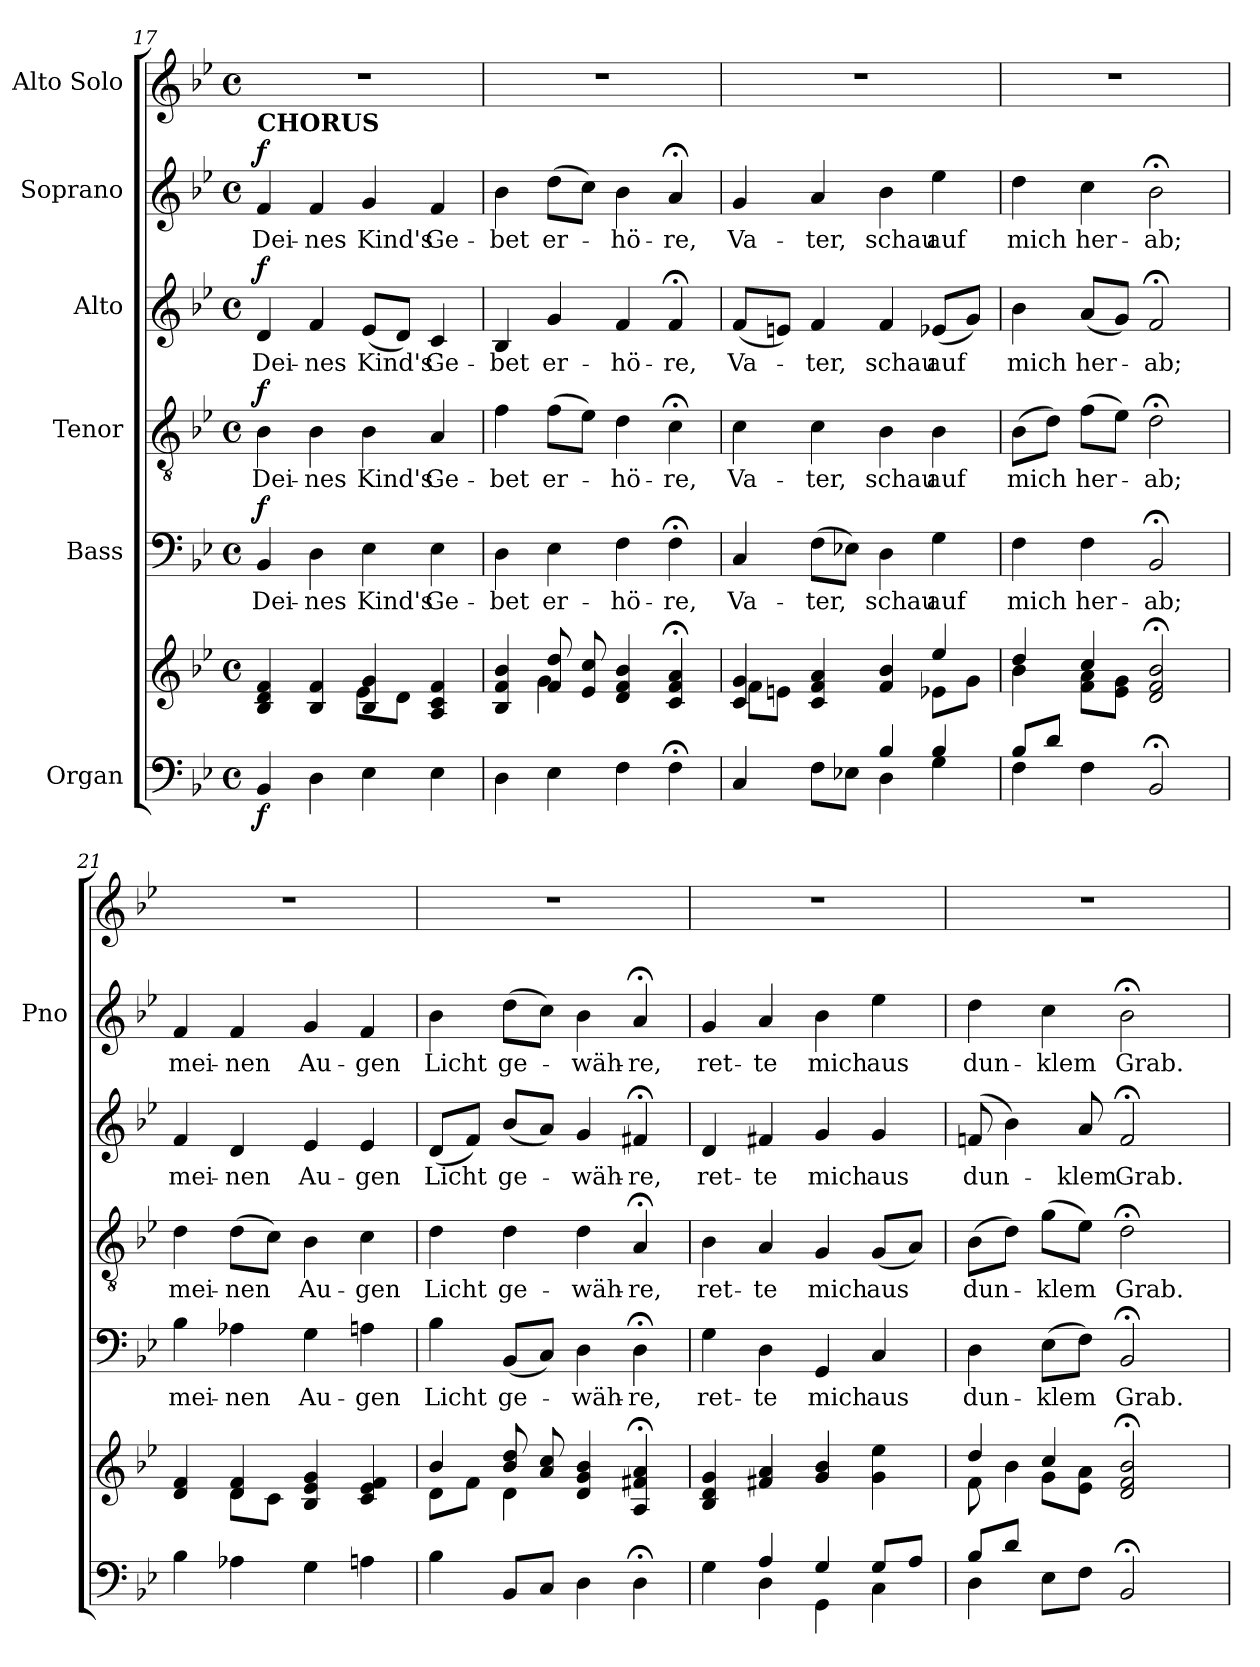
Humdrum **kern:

**kern	**kern	**dynam	**kern	**text	**dynam	**kern	**text	**dynam	**kern	**text	**dynam	**kern	**text	**dynam	**kern
*part6	*part6	*part6	*part5	*part5	*part5	*part4	*part4	*part4	*part3	*part3	*part3	*part2	*part2	*part2	*part1
*staff7	*staff6	*staff6/7	*staff5	*staff5	*staff5	*staff4	*staff4	*staff4	*staff3	*staff3	*staff3	*staff2	*staff2	*staff2	*staff1
*I"Organ	*	*	*I"Bass	*	*	*I"Tenor	*	*	*I"Alto	*	*	*I"Soprano	*	*	*I"Alto Solo
*	*	*	*	*	*	*	*	*	*	*	*	*I'Pno	*	*	*
!!LO:PB:g=z
*clefF4	*clefG2	*	*clefF4	*	*	*clefGv2	*	*	*clefG2	*	*	*clefG2	*	*	*clefG2
*k[b-e-]	*k[b-e-]	*	*k[b-e-]	*	*	*k[b-e-]	*	*	*k[b-e-]	*	*	*k[b-e-]	*	*	*k[b-e-]
*B-:	*B-:	*	*B-:	*	*	*B-:	*	*	*B-:	*	*	*B-:	*	*	*B-:
*M4/4	*M4/4	*	*M4/4	*	*	*M4/4	*	*	*M4/4	*	*	*M4/4	*	*	*M4/4
*met(c)	*met(c)	*	*met(c)	*	*	*met(c)	*	*	*met(c)	*	*	*met(c)	*	*	*met(c)
=17	=17	=17	=17	=17	=17	=17	=17	=17	=17	=17	=17	=17	=17	=17	=17
*	*^	*	*	*	*	*	*	*	*	*	*	*	*	*	*
!	!	!	!	!	!	!	!	!	!	!	!	!	!LO:TX:a:B:t=CHORUS	!	!	!
!	!	!	!LO:DY:b=2	!	!LO:LY:b	!LO:DY:b	!	!LO:LY:b	!LO:DY:b	!	!LO:LY:b	!LO:DY:b	!	!LO:LY:b	!LO:DY:b	!
4BB-/	4B-/ 4d/ 4f/	2ryy	f	4BB-/	Dei-	f	4B-\	Dei-	f	4d/	Dei-	f	4f/	Dei-	f	1r
!	!	!	!	!	!LO:LY:b	!	!	!LO:LY:b	!	!	!LO:LY:b	!	!	!LO:LY:b	!	!
4D\	4B-/ 4f/	.	.	4D\	-nes	.	4B-\	-nes	.	4f/	-nes	.	4f/	-nes	.	.
!	!	!	!	!	!LO:LY:b	!	!	!LO:LY:b	!	!	!LO:LY:b	!	!	!LO:LY:b	!	!
4E-\	4B-/ 4g/	8e-\L	.	4E-\	Kind's	.	4B-\	Kind's	.	(<8e-/L	Kind's	.	4g/	Kind's	.	.
.	.	8d\J	.	.	.	.	.	.	.	8d/J)	.	.	.	.	.	.
!	!	!	!	!	!LO:LY:b	!	!	!LO:LY:b	!	!	!LO:LY:b	!	!	!LO:LY:b	!	!
4E-\	4A/ 4c/ 4f/	4ryy	.	4E-\	Ge-	.	4A/	Ge-	.	4c/	Ge-	.	4f/	Ge-	.	.
=18	=18	=18	=18	=18	=18	=18	=18	=18	=18	=18	=18	=18	=18	=18	=18	=18
!	!	!	!	!	!LO:LY:b	!	!	!LO:LY:b	!	!	!LO:LY:b	!	!	!LO:LY:b	!	!
4D\	4B-/ 4f/ 4b-/	4ryy	.	4D\	-bet	.	4f\	-bet	.	4B-/	-bet	.	4b-\	-bet	.	1r
!	!	!	!	!	!LO:LY:b	!	!	!LO:LY:b	!	!	!LO:LY:b	!	!	!LO:LY:b	!	!
4E-\	8f/ 8dd/	4g\	.	4E-\	er-	.	(>8f\L	er-	.	4g/	er-	.	(>8dd\L	er-	.	.
.	8e-/ 8cc/	.	.	.	.	.	8e-\J)	.	.	.	.	.	8cc\J)	.	.	.
!	!	!	!	!	!LO:LY:b	!	!	!LO:LY:b	!	!	!LO:LY:b	!	!	!LO:LY:b	!	!
4F\	4d/ 4f/ 4b-/	2ryy	.	4F\	-hö-	.	4d\	-hö-	.	4f/	-hö-	.	4b-\	-hö-	.	.
!	!	!	!	!	!LO:LY:b	!	!	!LO:LY:b	!	!	!LO:LY:b	!	!	!LO:LY:b	!	!
4F;<\	4c/;< 4f/;< 4a/;<	.	.	4F;<\	-re,	.	4c;<\	-re,	.	4f;</	-re,	.	4a;</	-re,	.	.
=19	=19	=19	=19	=19	=19	=19	=19	=19	=19	=19	=19	=19	=19	=19	=19	=19
*^	*	*	*	*	*	*	*	*	*	*	*	*	*	*	*	*
!	!	!	!	!	!	!LO:LY:b	!	!	!LO:LY:b	!	!	!LO:LY:b	!	!	!LO:LY:b	!	!
4C/	2ryy	4c/ 4g/	8f\L	.	4C/	Va-	.	4c\	Va-	.	(<8f/L	Va-	.	4g/	Va-	.	1r
.	.	.	8en\J	.	.	.	.	.	.	.	8en/J)	.	.	.	.	.	.
!	!	!	!	!	!	!LO:LY:b	!	!	!LO:LY:b	!	!	!LO:LY:b	!	!	!LO:LY:b	!	!
8F\L	.	4c/ 4f/ 4a/	2ryy	.	(>8F\L	-ter,	.	4c\	-ter,	.	4f/	-ter,	.	4a/	-ter,	.	.
8E-X\J	.	.	.	.	8E-X\J)	.	.	.	.	.	.	.	.	.	.	.	.
!	!	!	!	!	!	!LO:LY:b	!	!	!LO:LY:b	!	!	!LO:LY:b	!	!	!LO:LY:b	!	!
4D\	4B-/	4f/ 4b-/	.	.	4D\	schau	.	4B-\	schau	.	4f/	schau	.	4b-\	schau	.	.
!	!	!	!	!	!	!LO:LY:b	!	!	!LO:LY:b	!	!	!LO:LY:b	!	!	!LO:LY:b	!	!
4G\	4B-/	4ee-/	8e-X\L	.	4G\	auf	.	4B-\	auf	.	(<8e-X/L	auf	.	4ee-\	auf	.	.
.	.	.	8g\J	.	.	.	.	.	.	.	8g/J)	.	.	.	.	.	.
=20	=20	=20	=20	=20	=20	=20	=20	=20	=20	=20	=20	=20	=20	=20	=20	=20	=20
!	!	!	!	!	!	!LO:LY:b	!	!	!LO:LY:b	!	!	!LO:LY:b	!	!	!LO:LY:b	!	!
4F\	8B-/L	4dd/	4b-\	.	4F\	mich	.	(>8B-\L	mich	.	4b-\	mich	.	4dd\	mich	.	1r
.	8d/J	.	.	.	.	.	.	8d\J)	.	.	.	.	.	.	.	.	.
!	!	!	!	!	!	!LO:LY:b	!	!	!LO:LY:b	!	!	!LO:LY:b	!	!	!LO:LY:b	!	!
4F\	2.ryy	4cc/	8f\ 8a\L	.	4F\	her-	.	(>8f\L	her-	.	(<8a/L	her-	.	4cc\	her-	.	.
.	.	.	8e-\ 8g\J	.	.	.	.	8e-\J)	.	.	8g/J)	.	.	.	.	.	.
!	!	!	!	!	!	!LO:LY:b	!	!	!LO:LY:b	!	!	!LO:LY:b	!	!	!LO:LY:b	!	!
2BB-;</	.	2d/;< 2f/;< 2b-/;<	2ryy	.	2BB-;</	-ab;	.	2d;<\	-ab;	.	2f;</	-ab;	.	2b-;<\	-ab;	.	.
*v	*v	*	*	*	*	*	*	*	*	*	*	*	*	*	*	*	*
!!LO:PB:g=z
=21	=21	=21	=21	=21	=21	=21	=21	=21	=21	=21	=21	=21	=21	=21	=21	=21
!	!	!	!	!	!LO:LY:b	!	!	!LO:LY:b	!	!	!LO:LY:b	!	!	!LO:LY:b	!	!
4B-\	4d/ 4f/	4ryy	.	4B-\	mei-	.	4d\	mei-	.	4f/	mei-	.	4f/	mei-	.	1r
!	!	!	!	!	!LO:LY:b	!	!	!LO:LY:b	!	!	!LO:LY:b	!	!	!LO:LY:b	!	!
4A-X\	4d/ 4f/	8d\L	.	4A-X\	-nen	.	(>8d\L	-nen	.	4d/	-nen	.	4f/	-nen	.	.
.	.	8c\J	.	.	.	.	8c\J)	.	.	.	.	.	.	.	.	.
!	!	!	!	!	!LO:LY:b	!	!	!LO:LY:b	!	!	!LO:LY:b	!	!	!LO:LY:b	!	!
4G\	4B-/ 4e-/ 4g/	2ryy	.	4G\	Au-	.	4B-\	Au-	.	4e-/	Au-	.	4g/	Au-	.	.
!	!	!	!	!	!LO:LY:b	!	!	!LO:LY:b	!	!	!LO:LY:b	!	!	!LO:LY:b	!	!
4An\	4c/ 4e-/ 4f/	.	.	4An\	-gen	.	4c\	-gen	.	4e-/	-gen	.	4f/	-gen	.	.
=22	=22	=22	=22	=22	=22	=22	=22	=22	=22	=22	=22	=22	=22	=22	=22	=22
!	!	!	!	!	!LO:LY:b	!	!	!LO:LY:b	!	!	!LO:LY:b	!	!	!LO:LY:b	!	!
4B-\	4b-/	8d\L	.	4B-\	Licht	.	4d\	Licht	.	(<8d/L	Licht	.	4b-\	Licht	.	1r
.	.	8f\J	.	.	.	.	.	.	.	8f/J)	.	.	.	.	.	.
!	!	!	!	!	!LO:LY:b	!	!	!LO:LY:b	!	!	!LO:LY:b	!	!	!LO:LY:b	!	!
8BB-/L	8b-/ 8dd/	4d\	.	(<8BB-/L	ge-	.	4d\	ge-	.	(<8b-/L	ge-	.	(>8dd\L	ge-	.	.
8C/J	8a/ 8cc/	.	.	8C/J)	.	.	.	.	.	8a/J)	.	.	8cc\J)	.	.	.
!	!	!	!	!	!LO:LY:b	!	!	!LO:LY:b	!	!	!LO:LY:b	!	!	!LO:LY:b	!	!
4D\	4d/ 4g/ 4b-/	2ryy	.	4D\	-wäh-	.	4d\	-wäh-	.	4g/	-wäh-	.	4b-\	-wäh-	.	.
!	!	!	!	!	!LO:LY:b	!	!	!LO:LY:b	!	!	!LO:LY:b	!	!	!LO:LY:b	!	!
4D;<\	4A/;< 4f#X/;< 4a/;<	.	.	4D;<\	-re,	.	4A;</	-re,	.	4f#X;</	-re,	.	4a;</	-re,	.	.
*	*v	*v	*	*	*	*	*	*	*	*	*	*	*	*	*	*
=23	=23	=23	=23	=23	=23	=23	=23	=23	=23	=23	=23	=23	=23	=23	=23
*^	*	*	*	*	*	*	*	*	*	*	*	*	*	*	*
!	!	!	!	!	!LO:LY:b	!	!	!LO:LY:b	!	!	!LO:LY:b	!	!	!LO:LY:b	!	!
4G\	4ryy	4B-/ 4d/ 4g/	.	4G\	ret-	.	4B-\	ret-	.	4d/	ret-	.	4g/	ret-	.	1r
!	!	!	!	!	!LO:LY:b	!	!	!LO:LY:b	!	!	!LO:LY:b	!	!	!LO:LY:b	!	!
4D\	4A/	4f#X/ 4a/	.	4D\	-te	.	4A/	-te	.	4f#X/	-te	.	4a/	-te	.	.
!	!	!	!	!	!LO:LY:b	!	!	!LO:LY:b	!	!	!LO:LY:b	!	!	!LO:LY:b	!	!
4GG\	4G/	4g/ 4b-/	.	4GG/	mich	.	4G/	mich	.	4g/	mich	.	4b-\	mich	.	.
!	!	!	!	!	!LO:LY:b	!	!	!LO:LY:b	!	!	!LO:LY:b	!	!	!LO:LY:b	!	!
4C\	8G/L	4g\ 4ee-\	.	4C/	aus	.	(<8G/L	aus	.	4g/	aus	.	4ee-\	aus	.	.
.	8A/J	.	.	.	.	.	8A/J)	.	.	.	.	.	.	.	.	.
=24	=24	=24	=24	=24	=24	=24	=24	=24	=24	=24	=24	=24	=24	=24	=24	=24
*	*	*^	*	*	*	*	*	*	*	*	*	*	*	*	*	*
*	*	*	*^	*	*	*	*	*	*	*	*	*	*	*	*	*	*
!	!	!	!	!	!	!	!LO:LY:b	!	!	!LO:LY:b	!	!	!LO:LY:b	!	!	!LO:LY:b	!	!
4D\	8B-/L	4dd/	8f\	4ryy	.	4D\	dun-	.	(>8B-\L	dun-	.	(>8fn/	dun-	.	4dd\	dun-	.	1r
.	8d/J	.	4b-\	.	.	.	.	.	8d\J)	.	.	4b-\)	.	.	.	.	.	.
!	!	!	!	!	!	!	!LO:LY:b	!	!	!LO:LY:b	!	!	!	!	!	!LO:LY:b	!	!
8E-\L	2.ryy	4cc/	.	8g\L	.	(>8E-\L	-klem	.	(>8g\L	-klem	.	.	.	.	4cc\	-klem	.	.
!	!	!	!	!	!	!	!	!	!	!	!	!	!LO:LY:b	!	!	!	!	!
8F\J	.	.	2ryy	8e-\ 8a\J	.	8F\J)	.	.	8e-\J)	.	.	8a/	-klem	.	.	.	.	.
!	!	!	!	!	!	!	!LO:LY:b	!	!	!LO:LY:b	!	!	!LO:LY:b	!	!	!LO:LY:b	!	!
2BB-;</	.	2d/;< 2f/;< 2b-/;<	.	2ryy	.	2BB-;</	Grab.	.	2d;<\	Grab.	.	2f;</	Grab.	.	2b-;<\	Grab.	.	.
.	.	.	8ryy	.	.	.	.	.	.	.	.	.	.	.	.	.	.	.
*v	*v	*	*	*	*	*	*	*	*	*	*	*	*	*	*	*	*	*
*	*v	*v	*v	*	*	*	*	*	*	*	*	*	*	*	*	*	*
=	=	=	=	=	=	=	=	=	=	=	=	=	=	=	=
*-	*-	*-	*-	*-	*-	*-	*-	*-	*-	*-	*-	*-	*-	*-	*-
